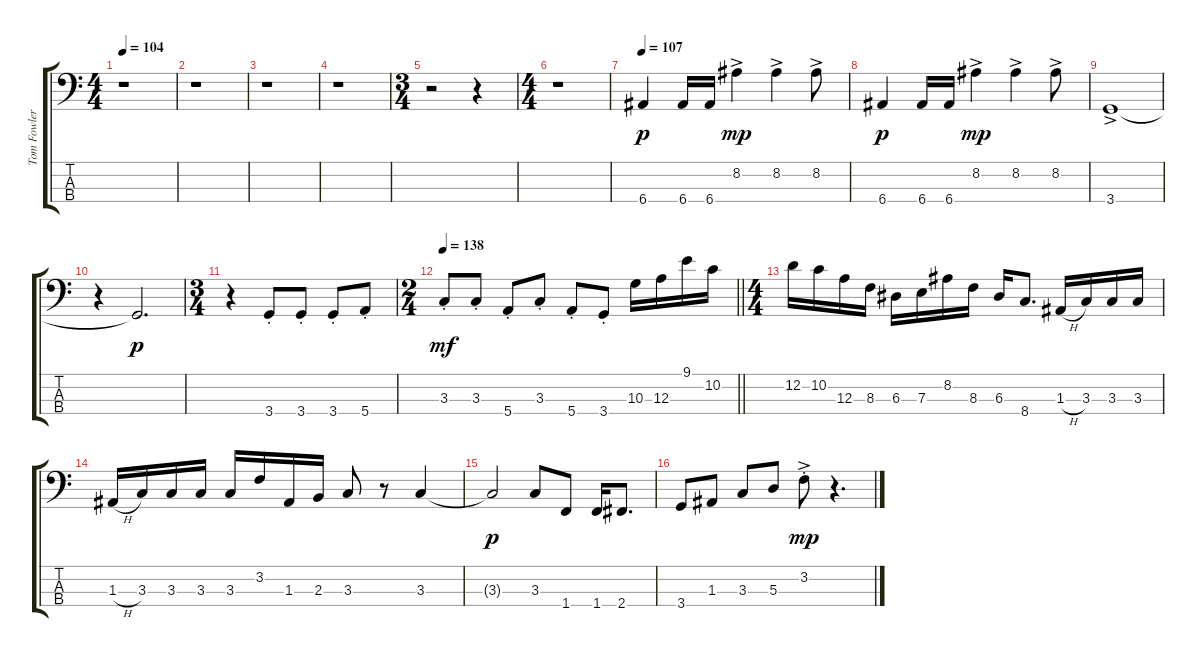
\track ("Tom Fowler - Bass" "Tom Fowler") {instrument electricbassfinger}
\staff {score tabs}
\tuning (G2 D2 A1 E1) {hide}
\ts (4 4)
\tempo 104
\clef f4
\ks c
r.1{dy p instrument electricbassfinger} |
r.1 |
r.1 |
r.1 |
\ts (3 4)
r.2 r.4 |
\ts (4 4)
r.1 |
\tempo 107
6.4.4 6.4.16 6.4.16 8.2{ac}.4{dy mp} 8.2{ac}.4 8.2{ac}.8 |
6.4.4{dy p} 6.4.16 6.4.16 8.2{ac}.4{dy mp} 8.2{ac}.4 8.2{ac}.8 |
3.4{ac}.1 |
r.4 3.4{t}.2{d dy p} |
\ts (3 4)
r.4 3.4{st}.8 3.4{st}.8 3.4{st}.8 5.4{st}.8 |
\ts (2 4)
\tempo 138
\barLineRight lightlight
3.3{st}.8{dy mf} 3.3{st}.8 5.4{st}.8 3.3{st}.8 5.4{st}.8 3.4{st}.8 10.3.16 12.3.16 9.1.16 10.2.16 |
\ts (4 4)
12.2.16 10.2.16 12.3.16 8.3.16 6.3.16 7.3.16 8.2.16 8.3.16 6.3.16 8.4.8{d} 1.3{h}.16 3.3.16 3.3.16 3.3.16 |
1.3{h}.16 3.3.16 3.3.16 3.3.16 3.3.16 3.2.16 1.3.16 2.3.16 3.3.8 r.8 3.3.4 |
3.3{t}.2{dy p} 3.3.8 1.4.8 1.4.16 2.4.8{d} |
3.4.8 1.3.8 3.3.8 5.3.8 3.2{ac st}.8{dy mp} r.4{d}
